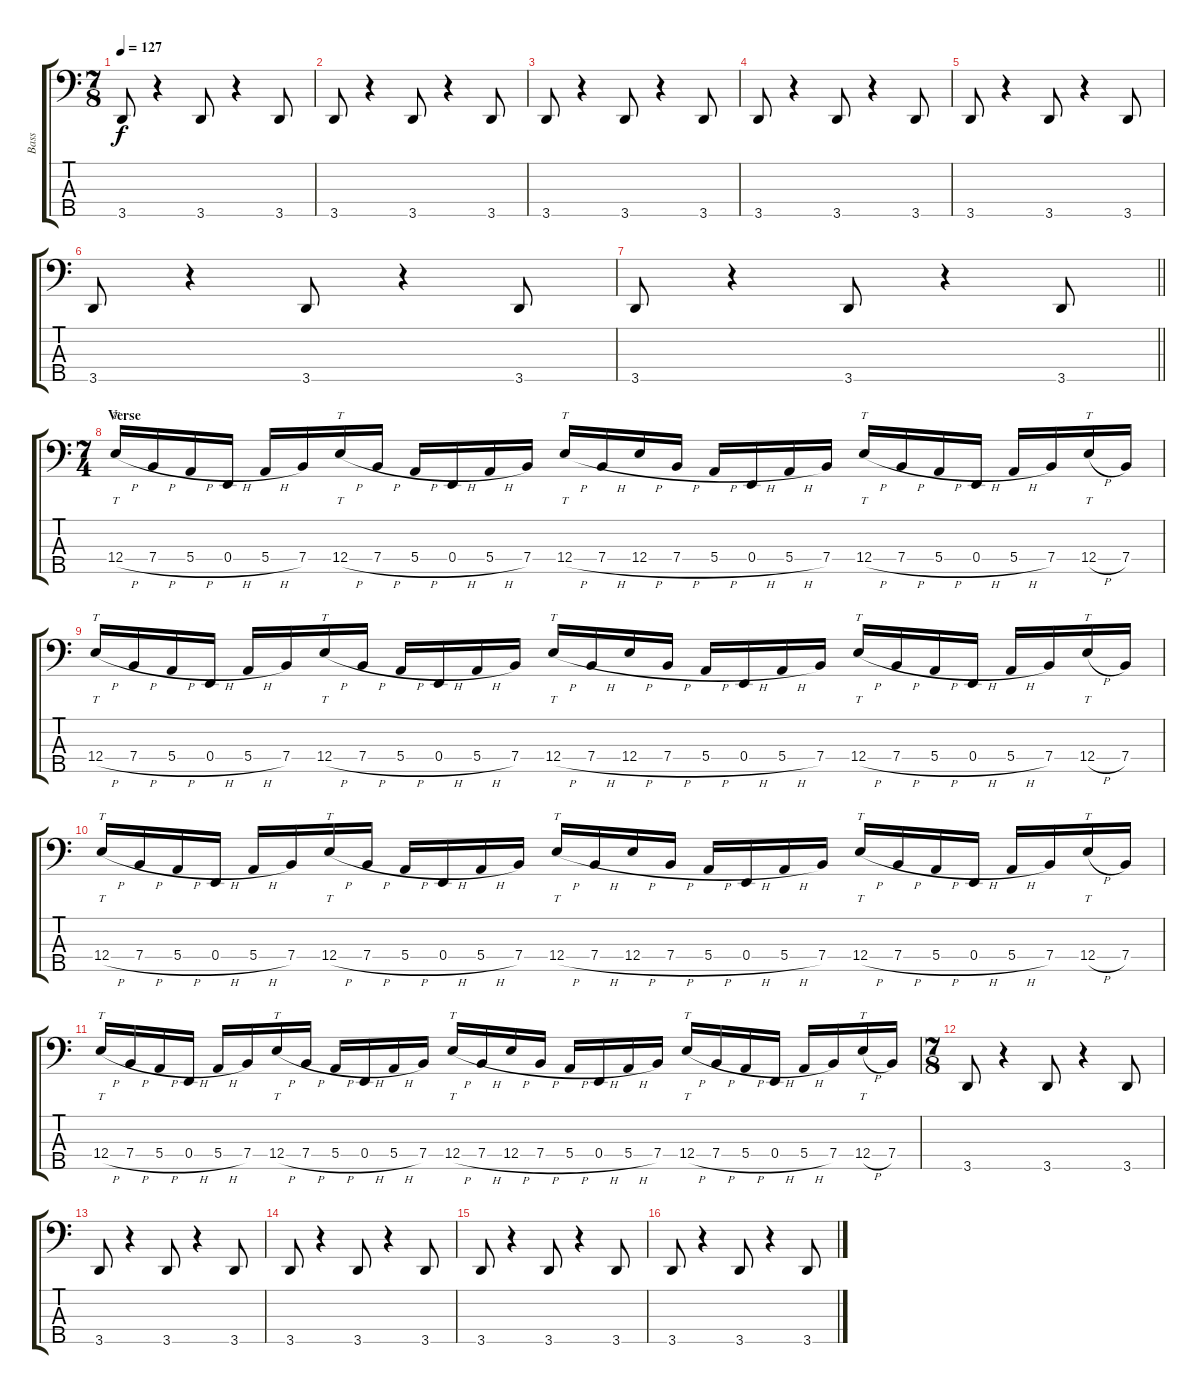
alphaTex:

\track ("Bass" "Bass") {instrument electricbassfinger}
\staff {score tabs}
\tuning (G2 D2 A1 E1 B0) {hide}
\ts (7 8)
\tempo 127
\clef f4
\ks c
3.5.8{dy f} r.4 3.5.8 r.4 3.5.8 |
3.5.8 r.4 3.5.8 r.4 3.5.8 |
3.5.8 r.4 3.5.8 r.4 3.5.8 |
3.5.8 r.4 3.5.8 r.4 3.5.8 |
3.5.8 r.4 3.5.8 r.4 3.5.8 |
3.5.8 r.4 3.5.8 r.4 3.5.8 |
\barLineRight lightlight
3.5.8 r.4 3.5.8 r.4 3.5.8 |
\ts (7 4)
\section ("" "Verse")
12.4{h}.16{tt} 7.4{h}.16 5.4{h}.16 0.4{h}.16 5.4{h}.16 7.4.16 12.4{h}.16{tt} 7.4{h}.16 5.4{h}.16 0.4{h}.16 5.4{h}.16 7.4.16 12.4{h}.16{tt} 7.4{h}.16 12.4{h}.16 7.4{h}.16 5.4{h}.16 0.4{h}.16 5.4{h}.16 7.4.16 12.4{h}.16{tt} 7.4{h}.16 5.4{h}.16 0.4{h}.16 5.4{h}.16 7.4.16 12.4{h}.16{tt} 7.4.16 |
12.4{h}.16{tt} 7.4{h}.16 5.4{h}.16 0.4{h}.16 5.4{h}.16 7.4.16 12.4{h}.16{tt} 7.4{h}.16 5.4{h}.16 0.4{h}.16 5.4{h}.16 7.4.16 12.4{h}.16{tt} 7.4{h}.16 12.4{h}.16 7.4{h}.16 5.4{h}.16 0.4{h}.16 5.4{h}.16 7.4.16 12.4{h}.16{tt} 7.4{h}.16 5.4{h}.16 0.4{h}.16 5.4{h}.16 7.4.16 12.4{h}.16{tt} 7.4.16 |
12.4{h}.16{tt} 7.4{h}.16 5.4{h}.16 0.4{h}.16 5.4{h}.16 7.4.16 12.4{h}.16{tt} 7.4{h}.16 5.4{h}.16 0.4{h}.16 5.4{h}.16 7.4.16 12.4{h}.16{tt} 7.4{h}.16 12.4{h}.16 7.4{h}.16 5.4{h}.16 0.4{h}.16 5.4{h}.16 7.4.16 12.4{h}.16{tt} 7.4{h}.16 5.4{h}.16 0.4{h}.16 5.4{h}.16 7.4.16 12.4{h}.16{tt} 7.4.16 |
12.4{h}.16{tt} 7.4{h}.16 5.4{h}.16 0.4{h}.16 5.4{h}.16 7.4.16 12.4{h}.16{tt} 7.4{h}.16 5.4{h}.16 0.4{h}.16 5.4{h}.16 7.4.16 12.4{h}.16{tt} 7.4{h}.16 12.4{h}.16 7.4{h}.16 5.4{h}.16 0.4{h}.16 5.4{h}.16 7.4.16 12.4{h}.16{tt} 7.4{h}.16 5.4{h}.16 0.4{h}.16 5.4{h}.16 7.4.16 12.4{h}.16{tt} 7.4.16 |
\ts (7 8)
3.5.8 r.4 3.5.8 r.4 3.5.8 |
3.5.8 r.4 3.5.8 r.4 3.5.8 |
3.5.8 r.4 3.5.8 r.4 3.5.8 |
3.5.8 r.4 3.5.8 r.4 3.5.8 |
3.5.8 r.4 3.5.8 r.4 3.5.8
